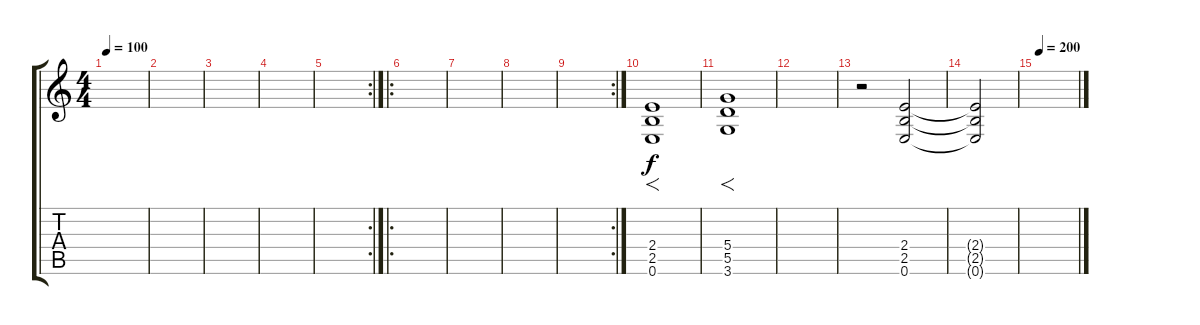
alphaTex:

\track "" {instrument distortionguitar}
\staff {score tabs}
\tuning (E4 B3 G3 D3 A2 E2) {hide}
\ts (4 4)
\tempo 100
\clef g2
\ks c
|
|
|
|
\rc 2
|
\ro
|
|
|
\rc 2
|
(2.4 2.5 0.6).1{f} |
(5.4 5.5 3.6).1{f} |
|
r.2 (2.4 2.5 0.6).2 |
(2.4{t} 2.5{t} 0.6{t}).2 |
\tempo (200 0.0625)
